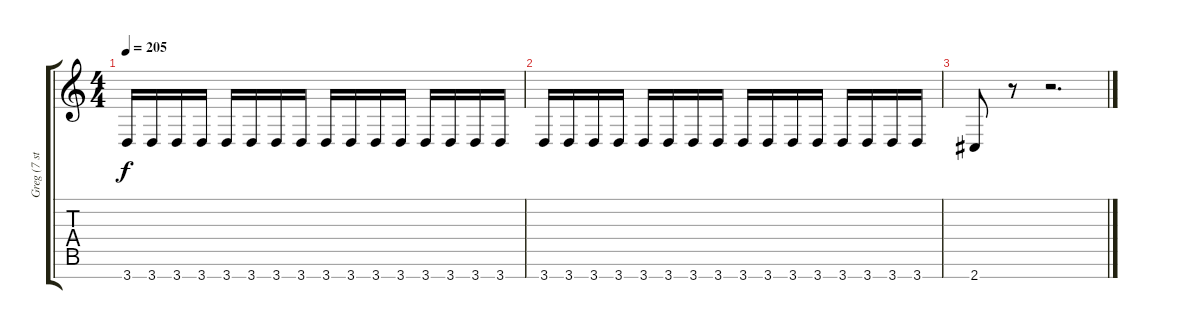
\track ("Greg (7 strings)" "Greg (7 st") {instrument overdrivenguitar}
\staff {score tabs}
\tuning (Gb4 Db4 A3 E3 B2 Gb2 B1) {hide}
\ts (4 4)
\tempo 205
\clef g2
\ks c
3.7.16{dy f} 3.7.16 3.7.16 3.7.16 3.7.16 3.7.16 3.7.16 3.7.16 3.7.16 3.7.16 3.7.16 3.7.16 3.7.16 3.7.16 3.7.16 3.7.16 |
3.7.16 3.7.16 3.7.16 3.7.16 3.7.16 3.7.16 3.7.16 3.7.16 3.7.16 3.7.16 3.7.16 3.7.16 3.7.16 3.7.16 3.7.16 3.7.16 |
2.7.8 r.8 r.2{d}
